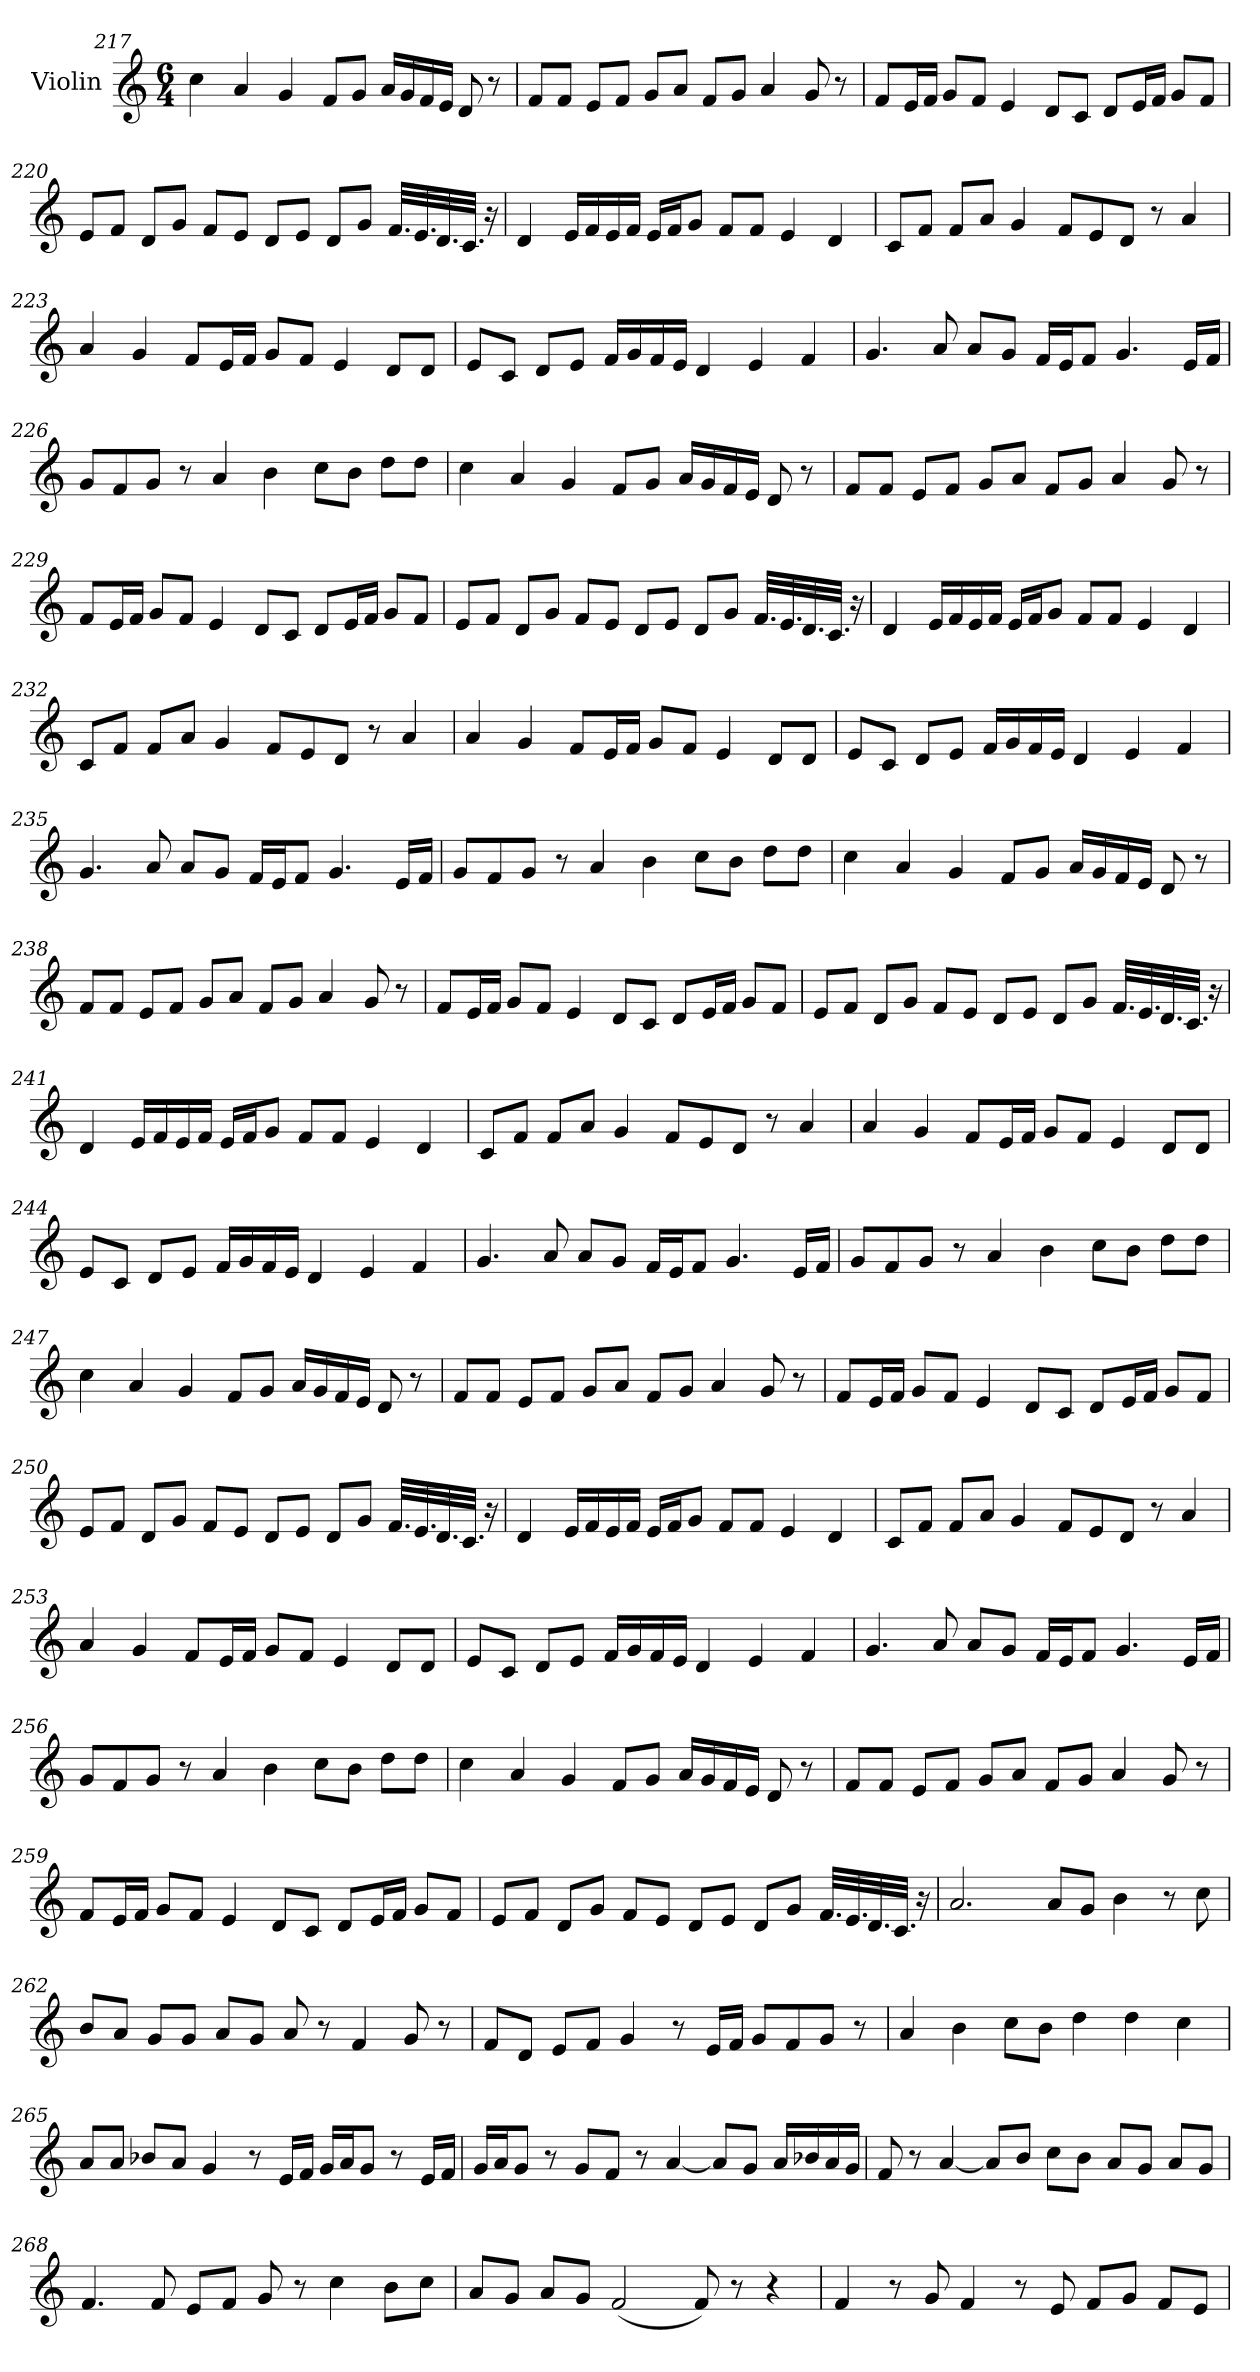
**kern
*part1
*staff1
*I"Violin
!!LO:PB:g=z
*clefG2
*k[]
*C:
*M6/4
=217
4cc\
4a/
4g/
8f/L
8g/J
16a/LL
16g/
16f/
16e/JJ
8d/
8r
=218
8f/L
8f/J
8e/L
8f/J
8g/L
8a/J
8f/L
8g/J
4a/
8g/
8r
!!LO:PB:g=z
=219
8f/L
16e/L
16f/JJ
8g/L
8f/J
4e/
8d/L
8c/J
8d/L
16e/L
16f/JJ
8g/L
8f/J
!!LO:PB:g=z
=220
8e/L
8f/J
8d/L
8g/J
8f/L
8e/J
8d/L
8e/J
8d/L
8g/J
32.f/LLL
32.e/
32.d/
32.c/JJJ
16r
=221
4d/
16e/LL
16f/
16e/
16f/JJ
16e/LL
16f/J
8g/J
8f/L
8f/J
4e/
4d/
!!LO:PB:g=z
=222
8c/L
8f/J
8f/L
8a/J
4g/
8f/L
8e/
8d/J
8r
4a/
!!LO:PB:g=z
=223
4a/
4g/
8f/L
16e/L
16f/JJ
8g/L
8f/J
4e/
8d/L
8d/J
=224
8e/L
8c/J
8d/L
8e/J
16f/LL
16g/
16f/
16e/JJ
4d/
4e/
4f/
!!LO:PB:g=z
=225
4.g/
8a/
8a/L
8g/J
16f/LL
16e/J
8f/J
4.g/
16e/LL
16f/JJ
!!LO:PB:g=z
=226
8g/L
8f/
8g/J
8r
4a/
4b\
8cc\L
8b\J
8dd\L
8dd\J
=227
4cc\
4a/
4g/
8f/L
8g/J
16a/LL
16g/
16f/
16e/JJ
8d/
8r
!!LO:PB:g=z
=228
8f/L
8f/J
8e/L
8f/J
8g/L
8a/J
8f/L
8g/J
4a/
8g/
8r
!!LO:PB:g=z
=229
8f/L
16e/L
16f/JJ
8g/L
8f/J
4e/
8d/L
8c/J
8d/L
16e/L
16f/JJ
8g/L
8f/J
=230
8e/L
8f/J
8d/L
8g/J
8f/L
8e/J
8d/L
8e/J
8d/L
8g/J
32.f/LLL
32.e/
32.d/
32.c/JJJ
16r
!!LO:LB:g=z
=231
4d/
16e/LL
16f/
16e/
16f/JJ
16e/LL
16f/J
8g/J
8f/L
8f/J
4e/
4d/
=232
8c/L
8f/J
8f/L
8a/J
4g/
8f/L
8e/
8d/J
8r
4a/
!!LO:PB:g=z
=233
4a/
4g/
8f/L
16e/L
16f/JJ
8g/L
8f/J
4e/
8d/L
8d/J
=234
8e/L
8c/J
8d/L
8e/J
16f/LL
16g/
16f/
16e/JJ
4d/
4e/
4f/
=235
4.g/
8a/
8a/L
8g/J
16f/LL
16e/J
8f/J
4.g/
16e/LL
16f/JJ
!!LO:PB:g=z
=236
8g/L
8f/
8g/J
8r
4a/
4b\
8cc\L
8b\J
8dd\L
8dd\J
!!LO:PB:g=z
=237
4cc\
4a/
4g/
8f/L
8g/J
16a/LL
16g/
16f/
16e/JJ
8d/
8r
=238
8f/L
8f/J
8e/L
8f/J
8g/L
8a/J
8f/L
8g/J
4a/
8g/
8r
!!LO:PB:g=z
=239
8f/L
16e/L
16f/JJ
8g/L
8f/J
4e/
8d/L
8c/J
8d/L
16e/L
16f/JJ
8g/L
8f/J
!!LO:PB:g=z
=240
8e/L
8f/J
8d/L
8g/J
8f/L
8e/J
8d/L
8e/J
8d/L
8g/J
32.f/LLL
32.e/
32.d/
32.c/JJJ
16r
=241
4d/
16e/LL
16f/
16e/
16f/JJ
16e/LL
16f/J
8g/J
8f/L
8f/J
4e/
4d/
!!LO:PB:g=z
=242
8c/L
8f/J
8f/L
8a/J
4g/
8f/L
8e/
8d/J
8r
4a/
!!LO:PB:g=z
=243
4a/
4g/
8f/L
16e/L
16f/JJ
8g/L
8f/J
4e/
8d/L
8d/J
=244
8e/L
8c/J
8d/L
8e/J
16f/LL
16g/
16f/
16e/JJ
4d/
4e/
4f/
!!LO:PB:g=z
=245
4.g/
8a/
8a/L
8g/J
16f/LL
16e/J
8f/J
4.g/
16e/LL
16f/JJ
!!LO:PB:g=z
=246
8g/L
8f/
8g/J
8r
4a/
4b\
8cc\L
8b\J
8dd\L
8dd\J
=247
4cc\
4a/
4g/
8f/L
8g/J
16a/LL
16g/
16f/
16e/JJ
8d/
8r
!!LO:PB:g=z
=248
8f/L
8f/J
8e/L
8f/J
8g/L
8a/J
8f/L
8g/J
4a/
8g/
8r
!!LO:PB:g=z
=249
8f/L
16e/L
16f/JJ
8g/L
8f/J
4e/
8d/L
8c/J
8d/L
16e/L
16f/JJ
8g/L
8f/J
=250
8e/L
8f/J
8d/L
8g/J
8f/L
8e/J
8d/L
8e/J
8d/L
8g/J
32.f/LLL
32.e/
32.d/
32.c/JJJ
16r
!!LO:LB:g=z
=251
4d/
16e/LL
16f/
16e/
16f/JJ
16e/LL
16f/J
8g/J
8f/L
8f/J
4e/
4d/
=252
8c/L
8f/J
8f/L
8a/J
4g/
8f/L
8e/
8d/J
8r
4a/
!!LO:PB:g=z
=253
4a/
4g/
8f/L
16e/L
16f/JJ
8g/L
8f/J
4e/
8d/L
8d/J
!!LO:PB:g=z
=254
8e/L
8c/J
8d/L
8e/J
16f/LL
16g/
16f/
16e/JJ
4d/
4e/
4f/
=255
4.g/
8a/
8a/L
8g/J
16f/LL
16e/J
8f/J
4.g/
16e/LL
16f/JJ
!!LO:PB:g=z
=256
8g/L
8f/
8g/J
8r
4a/
4b\
8cc\L
8b\J
8dd\L
8dd\J
=257
4cc\
4a/
4g/
8f/L
8g/J
16a/LL
16g/
16f/
16e/JJ
8d/
8r
=258
8f/L
8f/J
8e/L
8f/J
8g/L
8a/J
8f/L
8g/J
4a/
8g/
8r
!!LO:PB:g=z
=259
8f/L
16e/L
16f/JJ
8g/L
8f/J
4e/
8d/L
8c/J
8d/L
16e/L
16f/JJ
8g/L
8f/J
!!LO:PB:g=z
=260
8e/L
8f/J
8d/L
8g/J
8f/L
8e/J
8d/L
8e/J
8d/L
8g/J
32.f/LLL
32.e/
32.d/
32.c/JJJ
16r
=261
2.a/
8a/L
8g/J
4b\
8r
8cc\
!!LO:PB:g=z
=262
8b/L
8a/J
8g/L
8g/J
8a/L
8g/J
8a/
8r
4f/
8g/
8r
!!LO:PB:g=z
=263
8f/L
8d/J
8e/L
8f/J
4g/
8r
16e/LL
16f/JJ
8g/L
8f/
8g/J
8r
=264
4a/
4b\
8cc\L
8b\J
4dd\
4dd\
4cc\
!!LO:PB:g=z
=265
8a/L
8a/J
8b-X/L
8a/J
4g/
8r
16e/LL
16f/JJ
16g/LL
16a/J
8g/J
8r
16e/LL
16f/JJ
!!LO:PB:g=z
=266
16g/LL
16a/J
8g/J
8r
8g/L
8f/J
8r
[4a/
8a/L]
8g/J
16a/LL
16b-X/
16a/
16g/JJ
=267
8f/
8r
[4a/
8a/L]
8b/J
8cc\L
8b\J
8a/L
8g/J
8a/L
8g/J
!!LO:PB:g=z
=268
4.f/
8f/
8e/L
8f/J
8g/
8r
4cc\
8b\L
8cc\J
!!LO:PB:g=z
=269
8a/L
8g/J
8a/L
8g/J
(2f/
8f/)
8r
4r
=270
4f/
8r
8g/
4f/
8r
8e/
8f/L
8g/J
8f/L
8e/J
=
*-
